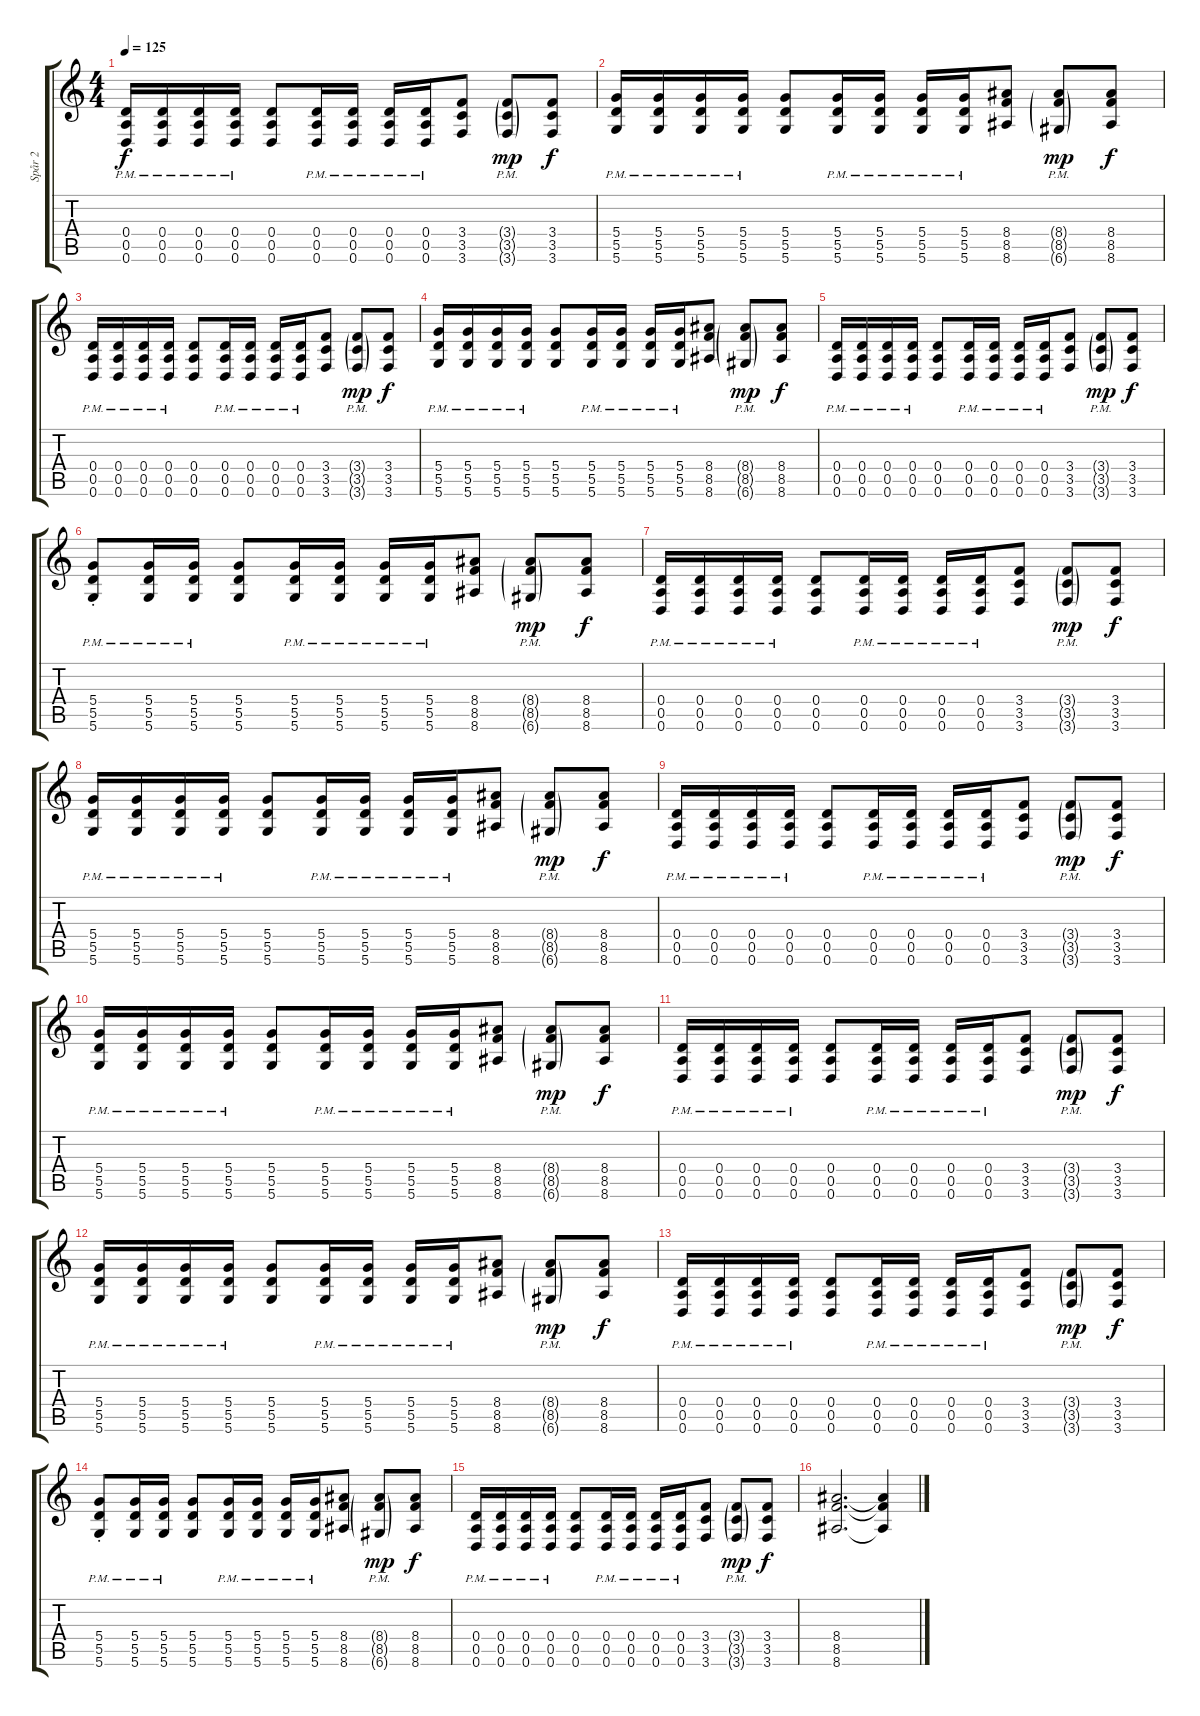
\track ("Spår 2" "Spår 2") {instrument overdrivenguitar}
\staff {score tabs}
\tuning (E4 B3 G3 D3 A2 D2) {hide}
\ts (4 4)
\tempo 125
\clef g2
\ks c
(0.4{pm} 0.5{pm} 0.6{pm}).16{dy f} (0.4{pm} 0.5{pm} 0.6{pm}).16 (0.4{pm} 0.5{pm} 0.6{pm}).16 (0.4{pm} 0.5{pm} 0.6{pm}).16 (0.4 0.5 0.6).8 (0.4{pm} 0.5{pm} 0.6{pm}).16 (0.4{pm} 0.5{pm} 0.6{pm}).16 (0.4{pm} 0.5{pm} 0.6{pm}).16 (0.4{pm} 0.5{pm} 0.6{pm}).16 (3.4 3.5 3.6).8 (3.4{g pm} 3.5{g pm} 3.6{g pm}).8{dy mp} (3.4 3.5 3.6).8{dy f} |
(5.4{pm} 5.5{pm} 5.6{pm}).16 (5.4{pm} 5.5{pm} 5.6{pm}).16 (5.4{pm} 5.5{pm} 5.6{pm}).16 (5.4{pm} 5.5{pm} 5.6{pm}).16 (5.4 5.5 5.6).8 (5.4{pm} 5.5{pm} 5.6{pm}).16 (5.4{pm} 5.5{pm} 5.6{pm}).16 (5.4{pm} 5.5{pm} 5.6{pm}).16 (5.4{pm} 5.5{pm} 5.6{pm}).16 (8.4 8.5 8.6).8 (8.4{g pm} 8.5{g pm} 6.6{g pm}).8{dy mp} (8.4 8.5 8.6).8{dy f} |
(0.4{pm} 0.5{pm} 0.6{pm}).16 (0.4{pm} 0.5{pm} 0.6{pm}).16 (0.4{pm} 0.5{pm} 0.6{pm}).16 (0.4{pm} 0.5{pm} 0.6{pm}).16 (0.4 0.5 0.6).8 (0.4{pm} 0.5{pm} 0.6{pm}).16 (0.4{pm} 0.5{pm} 0.6{pm}).16 (0.4{pm} 0.5{pm} 0.6{pm}).16 (0.4{pm} 0.5{pm} 0.6{pm}).16 (3.4 3.5 3.6).8 (3.4{g pm} 3.5{g pm} 3.6{g pm}).8{dy mp} (3.4 3.5 3.6).8{dy f} |
(5.4{pm} 5.5{pm} 5.6{pm}).16 (5.4{pm} 5.5{pm} 5.6{pm}).16 (5.4{pm} 5.5{pm} 5.6{pm}).16 (5.4{pm} 5.5{pm} 5.6{pm}).16 (5.4 5.5 5.6).8 (5.4{pm} 5.5{pm} 5.6{pm}).16 (5.4{pm} 5.5{pm} 5.6{pm}).16 (5.4{pm} 5.5{pm} 5.6{pm}).16 (5.4{pm} 5.5{pm} 5.6{pm}).16 (8.4 8.5 8.6).8 (8.4{g pm} 8.5{g pm} 6.6{g pm}).8{dy mp} (8.4 8.5 8.6).8{dy f} |
(0.4{pm} 0.5{pm} 0.6{pm}).16 (0.4{pm} 0.5{pm} 0.6{pm}).16 (0.4{pm} 0.5{pm} 0.6{pm}).16 (0.4{pm} 0.5{pm} 0.6{pm}).16 (0.4 0.5 0.6).8 (0.4{pm} 0.5{pm} 0.6{pm}).16 (0.4{pm} 0.5{pm} 0.6{pm}).16 (0.4{pm} 0.5{pm} 0.6{pm}).16 (0.4{pm} 0.5{pm} 0.6{pm}).16 (3.4 3.5 3.6).8 (3.4{g pm} 3.5{g pm} 3.6{g pm}).8{dy mp} (3.4 3.5 3.6).8{dy f} |
(5.4{pm st} 5.5{pm st} 5.6{pm st}).8 (5.4{pm} 5.5{pm} 5.6{pm}).16 (5.4{pm} 5.5{pm} 5.6{pm}).16 (5.4 5.5 5.6).8 (5.4{pm} 5.5{pm} 5.6{pm}).16 (5.4{pm} 5.5{pm} 5.6{pm}).16 (5.4{pm} 5.5{pm} 5.6{pm}).16 (5.4{pm} 5.5{pm} 5.6{pm}).16 (8.4 8.5 8.6).8 (8.4{g pm} 8.5{g pm} 6.6{g pm}).8{dy mp} (8.4 8.5 8.6).8{dy f} |
(0.4{pm} 0.5{pm} 0.6{pm}).16 (0.4{pm} 0.5{pm} 0.6{pm}).16 (0.4{pm} 0.5{pm} 0.6{pm}).16 (0.4{pm} 0.5{pm} 0.6{pm}).16 (0.4 0.5 0.6).8 (0.4{pm} 0.5{pm} 0.6{pm}).16 (0.4{pm} 0.5{pm} 0.6{pm}).16 (0.4{pm} 0.5{pm} 0.6{pm}).16 (0.4{pm} 0.5{pm} 0.6{pm}).16 (3.4 3.5 3.6).8 (3.4{g pm} 3.5{g pm} 3.6{g pm}).8{dy mp} (3.4 3.5 3.6).8{dy f} |
(5.4{pm} 5.5{pm} 5.6{pm}).16 (5.4{pm} 5.5{pm} 5.6{pm}).16 (5.4{pm} 5.5{pm} 5.6{pm}).16 (5.4{pm} 5.5{pm} 5.6{pm}).16 (5.4 5.5 5.6).8 (5.4{pm} 5.5{pm} 5.6{pm}).16 (5.4{pm} 5.5{pm} 5.6{pm}).16 (5.4{pm} 5.5{pm} 5.6{pm}).16 (5.4{pm} 5.5{pm} 5.6{pm}).16 (8.4 8.5 8.6).8 (8.4{g pm} 8.5{g pm} 6.6{g pm}).8{dy mp} (8.4 8.5 8.6).8{dy f} |
(0.4{pm} 0.5{pm} 0.6{pm}).16 (0.4{pm} 0.5{pm} 0.6{pm}).16 (0.4{pm} 0.5{pm} 0.6{pm}).16 (0.4{pm} 0.5{pm} 0.6{pm}).16 (0.4 0.5 0.6).8 (0.4{pm} 0.5{pm} 0.6{pm}).16 (0.4{pm} 0.5{pm} 0.6{pm}).16 (0.4{pm} 0.5{pm} 0.6{pm}).16 (0.4{pm} 0.5{pm} 0.6{pm}).16 (3.4 3.5 3.6).8 (3.4{g pm} 3.5{g pm} 3.6{g pm}).8{dy mp} (3.4 3.5 3.6).8{dy f} |
(5.4{pm} 5.5{pm} 5.6{pm}).16 (5.4{pm} 5.5{pm} 5.6{pm}).16 (5.4{pm} 5.5{pm} 5.6{pm}).16 (5.4{pm} 5.5{pm} 5.6{pm}).16 (5.4 5.5 5.6).8 (5.4{pm} 5.5{pm} 5.6{pm}).16 (5.4{pm} 5.5{pm} 5.6{pm}).16 (5.4{pm} 5.5{pm} 5.6{pm}).16 (5.4{pm} 5.5{pm} 5.6{pm}).16 (8.4 8.5 8.6).8 (8.4{g pm} 8.5{g pm} 6.6{g pm}).8{dy mp} (8.4 8.5 8.6).8{dy f} |
(0.4{pm} 0.5{pm} 0.6{pm}).16 (0.4{pm} 0.5{pm} 0.6{pm}).16 (0.4{pm} 0.5{pm} 0.6{pm}).16 (0.4{pm} 0.5{pm} 0.6{pm}).16 (0.4 0.5 0.6).8 (0.4{pm} 0.5{pm} 0.6{pm}).16 (0.4{pm} 0.5{pm} 0.6{pm}).16 (0.4{pm} 0.5{pm} 0.6{pm}).16 (0.4{pm} 0.5{pm} 0.6{pm}).16 (3.4 3.5 3.6).8 (3.4{g pm} 3.5{g pm} 3.6{g pm}).8{dy mp} (3.4 3.5 3.6).8{dy f} |
(5.4{pm} 5.5{pm} 5.6{pm}).16 (5.4{pm} 5.5{pm} 5.6{pm}).16 (5.4{pm} 5.5{pm} 5.6{pm}).16 (5.4{pm} 5.5{pm} 5.6{pm}).16 (5.4 5.5 5.6).8 (5.4{pm} 5.5{pm} 5.6{pm}).16 (5.4{pm} 5.5{pm} 5.6{pm}).16 (5.4{pm} 5.5{pm} 5.6{pm}).16 (5.4{pm} 5.5{pm} 5.6{pm}).16 (8.4 8.5 8.6).8 (8.4{g pm} 8.5{g pm} 6.6{g pm}).8{dy mp} (8.4 8.5 8.6).8{dy f} |
(0.4{pm} 0.5{pm} 0.6{pm}).16 (0.4{pm} 0.5{pm} 0.6{pm}).16 (0.4{pm} 0.5{pm} 0.6{pm}).16 (0.4{pm} 0.5{pm} 0.6{pm}).16 (0.4 0.5 0.6).8 (0.4{pm} 0.5{pm} 0.6{pm}).16 (0.4{pm} 0.5{pm} 0.6{pm}).16 (0.4{pm} 0.5{pm} 0.6{pm}).16 (0.4{pm} 0.5{pm} 0.6{pm}).16 (3.4 3.5 3.6).8 (3.4{g pm} 3.5{g pm} 3.6{g pm}).8{dy mp} (3.4 3.5 3.6).8{dy f} |
(5.4{pm st} 5.5{pm st} 5.6{pm st}).8 (5.4{pm} 5.5{pm} 5.6{pm}).16 (5.4{pm} 5.5{pm} 5.6{pm}).16 (5.4 5.5 5.6).8 (5.4{pm} 5.5{pm} 5.6{pm}).16 (5.4{pm} 5.5{pm} 5.6{pm}).16 (5.4{pm} 5.5{pm} 5.6{pm}).16 (5.4{pm} 5.5{pm} 5.6{pm}).16 (8.4 8.5 8.6).8 (8.4{g pm} 8.5{g pm} 6.6{g pm}).8{dy mp} (8.4 8.5 8.6).8{dy f} |
(0.4{pm} 0.5{pm} 0.6{pm}).16 (0.4{pm} 0.5{pm} 0.6{pm}).16 (0.4{pm} 0.5{pm} 0.6{pm}).16 (0.4{pm} 0.5{pm} 0.6{pm}).16 (0.4 0.5 0.6).8 (0.4{pm} 0.5{pm} 0.6{pm}).16 (0.4{pm} 0.5{pm} 0.6{pm}).16 (0.4{pm} 0.5{pm} 0.6{pm}).16 (0.4{pm} 0.5{pm} 0.6{pm}).16 (3.4 3.5 3.6).8 (3.4{g pm} 3.5{g pm} 3.6{g pm}).8{dy mp} (3.4 3.5 3.6).8{dy f} |
(8.4 8.5 8.6).2{d} (8.4{ss t} 8.5{ss t} 8.6{ss t}).4
